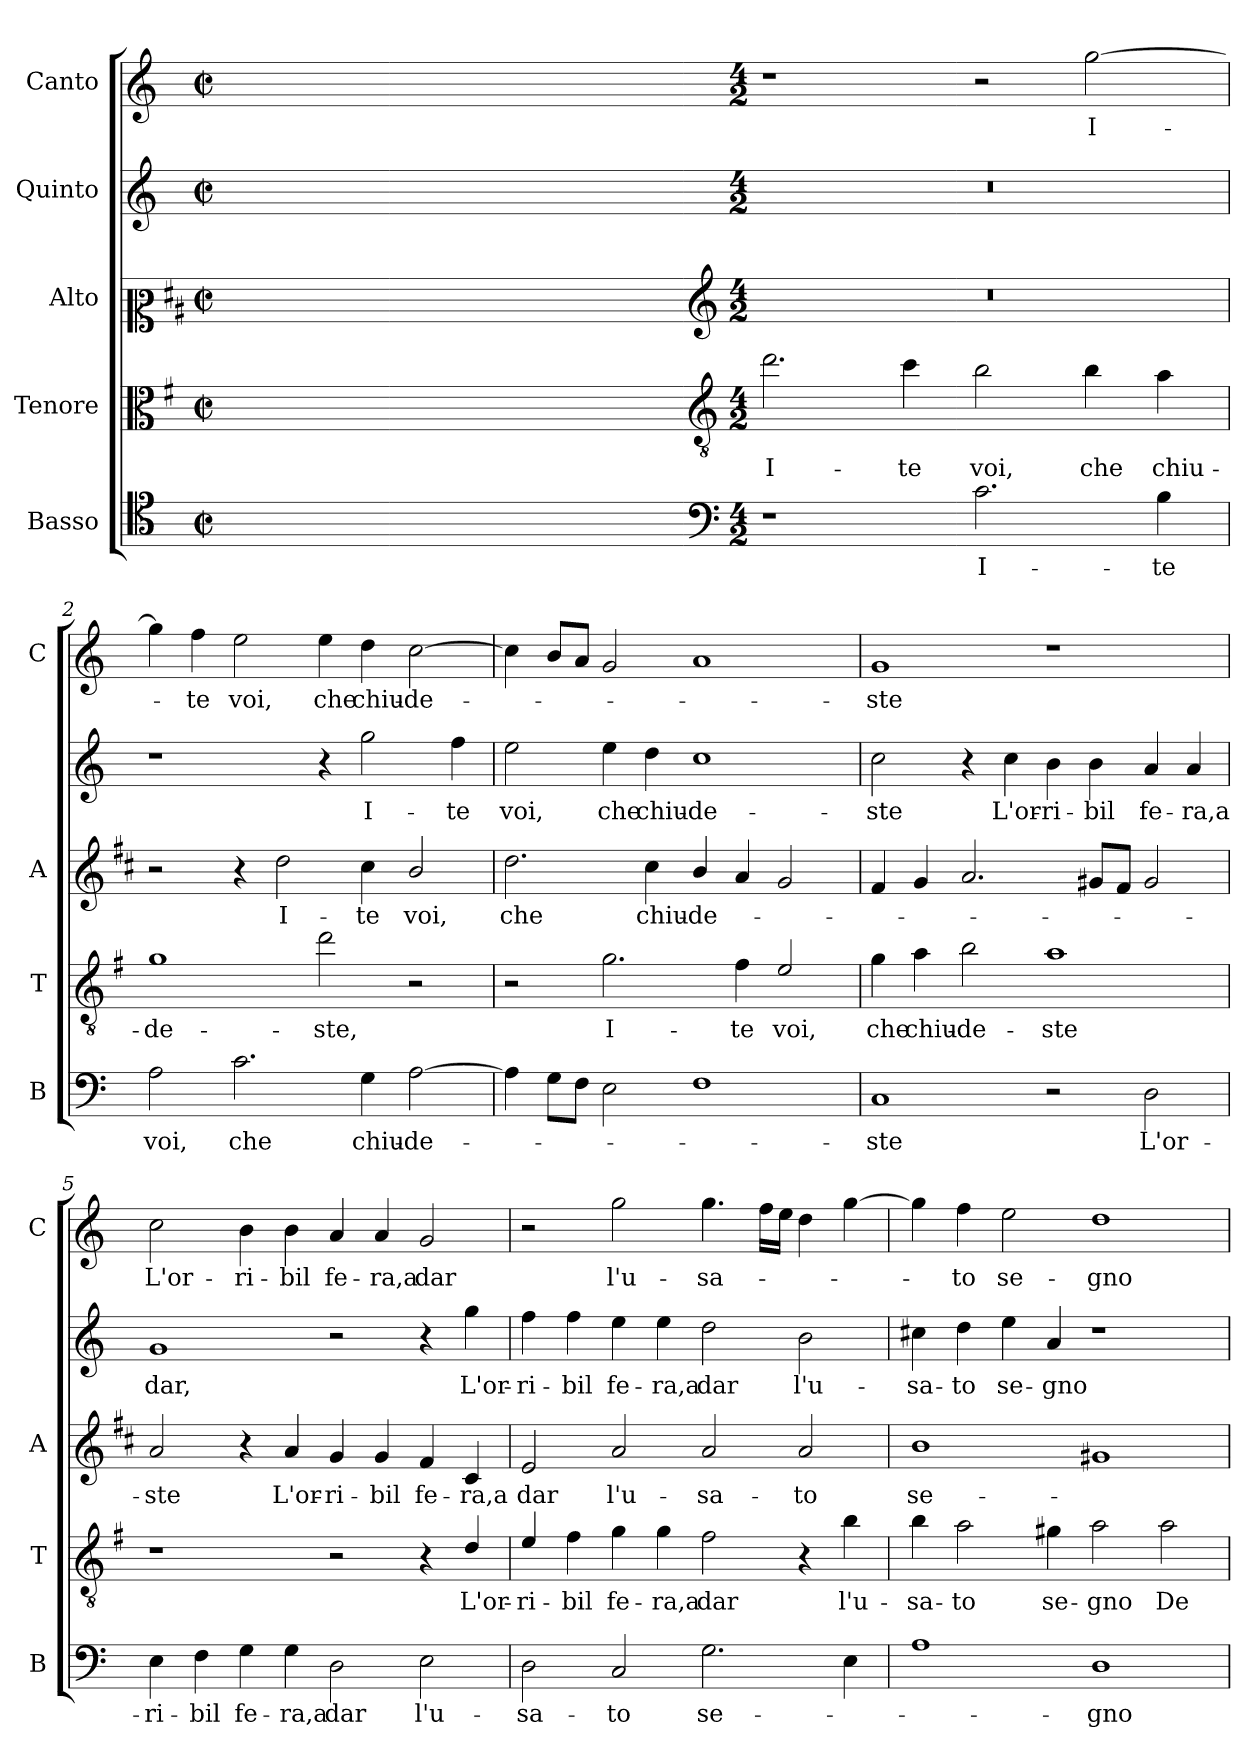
**kern	**text	**kern	**text	**kern	**text	**kern	**text	**kern	**text
*part5	*part5	*part4	*part4	*part3	*part3	*part2	*part2	*part1	*part1
*staff5	*staff5	*staff4	*staff4	*staff3	*staff3	*staff2	*staff2	*staff1	*staff1
*I"Basso	*	*I"Tenore	*	*I"Alto	*	*I"Quinto	*	*I"Canto	*
*I'B	*	*I'T	*	*I'A	*	*	*	*I'C	*
*clefC4	*	*clefC3	*	*clefC2	*	*clefG2	*	*clefG2	*
*	*	*ITrd4c7	*	*ITrd1c2	*	*	*	*	*
*k[]	*	*k[]	*	*k[]	*	*k[]	*	*k[]	*
*C:	*	*C:	*	*C:	*	*C:	*	*C:	*
*M2/2	*	*M2/2	*	*M2/2	*	*M2/2	*	*M2/2	*
*met(c|)	*	*met(c|)	*	*met(c|)	*	*met(c|)	*	*met(c|)	*
=	=	=	=	=	=	=	=	=	=
1ryy	.	1ryy	.	1ryy	.	1ryy	.	1ryy	.
=1X-	=1X-	=1X-	=1X-	=1X-	=1X-	=1X-	=1X-	=1X-	=1X-
4ryy	.	4ryy	.	4ryy	.	4ryy	.	4ryy	.
4ryy	.	4ryy	.	4ryy	.	4ryy	.	4ryy	.
4ryy	.	4ryy	.	4ryy	.	4ryy	.	4ryy	.
4ryy	.	4ryy	.	4ryy	.	4ryy	.	4ryy	.
=1-	=1-	=1-	=1-	=1-	=1-	=1-	=1-	=1-	=1-
*clefF4	*	*clefGv2	*	*clefG2	*	*	*	*	*
*M4/2	*	*M4/2	*	*M4/2	*	*M4/2	*	*M4/2	*
!	!	!	!LO:LY:b	!	!	!	!	!	!
1r	.	2.g\	I-	0r	.	0r	.	1r	.
!	!	!	!LO:LY:b	!	!	!	!	!	!
.	.	4f\	-te	.	.	.	.	.	.
!	!LO:LY:b	!	!LO:LY:b	!	!	!	!	!	!
2.c\	I-	2e\	voi,	.	.	.	.	2r	.
!	!	!	!LO:LY:b	!	!	!	!	!	!LO:LY:b
.	.	4e\	che	.	.	.	.	[2gg\	I-
!	!LO:LY:b	!	!LO:LY:b	!	!	!	!	!	!
4B\	-te	4d\	chiu-	.	.	.	.	.	.
=2	=2	=2	=2	=2	=2	=2	=2	=2	=2
!	!LO:LY:b	!	!LO:LY:b	!	!	!	!	!	!
2A\	voi,	1c	-de-	2r	.	1r	.	4gg\]	.
!	!	!	!	!	!	!	!	!	!LO:LY:b
.	.	.	.	.	.	.	.	4ff\	-te
!	!LO:LY:b	!	!	!	!	!	!	!	!LO:LY:b
2.c\	che	.	.	4r	.	.	.	2ee\	voi,
!	!	!	!	!	!LO:LY:b	!	!	!	!
.	.	.	.	2cc\	I-	.	.	.	.
!	!	!	!LO:LY:b	!	!	!	!	!	!LO:LY:b
.	.	2g\	-ste,	.	.	4r	.	4ee\	che
!	!LO:LY:b	!	!	!	!LO:LY:b	!	!LO:LY:b	!	!LO:LY:b
4G\	chiu-	.	.	4b\	-te	2gg\	I-	4dd\	chiu-
!	!LO:LY:b	!	!	!	!LO:LY:b	!	!	!	!LO:LY:b
[2A\	-de-	2r	.	2a/	voi,	.	.	[2cc\	-de-
!	!	!	!	!	!	!	!LO:LY:b	!	!
.	.	.	.	.	.	4ff\	-te	.	.
=3	=3	=3	=3	=3	=3	=3	=3	=3	=3
!	!	!	!	!	!LO:LY:b	!	!LO:LY:b	!	!
4A\]	.	2r	.	2.cc\	che	2ee\	voi,	4cc\]	.
8G\L	.	.	.	.	.	.	.	8b/L	.
8F\J	.	.	.	.	.	.	.	8a/J	.
!	!	!	!LO:LY:b	!	!	!	!LO:LY:b	!	!
2E\	.	2.c\	I-	.	.	4ee\	che	2g/	.
!	!	!	!	!	!LO:LY:b	!	!LO:LY:b	!	!
.	.	.	.	4b\	chiu-	4dd\	chiu-	.	.
!	!	!	!	!	!LO:LY:b	!	!LO:LY:b	!	!
1F	.	.	.	4a/	-de-	1cc	-de-	1a	.
!	!	!	!LO:LY:b	!	!	!	!	!	!
.	.	4B\	-te	4g/	.	.	.	.	.
!	!	!	!LO:LY:b	!	!	!	!	!	!
.	.	2A/	voi,	2f/	.	.	.	.	.
!!LO:LB:g=z
=4	=4	=4	=4	=4	=4	=4	=4	=4	=4
!	!LO:LY:b	!	!LO:LY:b	!	!	!	!LO:LY:b	!	!LO:LY:b
1C	-ste	4c\	che	4e/	.	2cc\	-ste	1g	-ste
!	!	!	!LO:LY:b	!	!	!	!	!	!
.	.	4d\	chiu-	4f/	.	.	.	.	.
!	!	!	!LO:LY:b	!	!	!	!	!	!
.	.	2e\	-de-	2.g/	.	4r	.	.	.
!	!	!	!	!	!	!	!LO:LY:b	!	!
.	.	.	.	.	.	4cc\	L'or-	.	.
!	!	!	!LO:LY:b	!	!	!	!LO:LY:b	!	!
2r	.	1d	-ste	.	.	4b\	-ri-	1r	.
!	!	!	!	!	!	!	!LO:LY:b	!	!
.	.	.	.	8f#X/L	.	4b\	-bil	.	.
.	.	.	.	8e/J	.	.	.	.	.
!	!LO:LY:b	!	!	!	!	!	!LO:LY:b	!	!
2D\	L'or-	.	.	2f#/	.	4a/	fe-	.	.
!	!	!	!	!	!	!	!LO:LY:b	!	!
.	.	.	.	.	.	4a/	-ra,a	.	.
=5	=5	=5	=5	=5	=5	=5	=5	=5	=5
!	!LO:LY:b	!	!	!	!LO:LY:b	!	!LO:LY:b	!	!LO:LY:b
4E\	-ri-	1r	.	2g/	-ste	1g	dar,	2cc\	L'or-
!	!LO:LY:b	!	!	!	!	!	!	!	!
4F\	-bil	.	.	.	.	.	.	.	.
!	!LO:LY:b	!	!	!	!	!	!	!	!LO:LY:b
4G\	fe-	.	.	4r	.	.	.	4b\	-ri-
!	!LO:LY:b	!	!	!	!LO:LY:b	!	!	!	!LO:LY:b
4G\	-ra,a	.	.	4g/	L'or-	.	.	4b\	-bil
!	!LO:LY:b	!	!	!	!LO:LY:b	!	!	!	!LO:LY:b
2D\	dar	2r	.	4f/	-ri-	2r	.	4a/	fe-
!	!	!	!	!	!LO:LY:b	!	!	!	!LO:LY:b
.	.	.	.	4f/	-bil	.	.	4a/	-ra,a
!	!LO:LY:b	!	!	!	!LO:LY:b	!	!	!	!LO:LY:b
2E\	l'u-	4r	.	4e/	fe-	4r	.	2g/	dar
!	!	!	!LO:LY:b	!	!LO:LY:b	!	!LO:LY:b	!	!
.	.	4G/	L'or-	4B/	-ra,a	4gg\	L'or-	.	.
=6	=6	=6	=6	=6	=6	=6	=6	=6	=6
!	!LO:LY:b	!	!LO:LY:b	!	!LO:LY:b	!	!LO:LY:b	!	!
2D\	-sa-	4A/	-ri-	2d/	dar	4ff\	-ri-	2r	.
!	!	!	!LO:LY:b	!	!	!	!LO:LY:b	!	!
.	.	4B\	-bil	.	.	4ff\	-bil	.	.
!	!LO:LY:b	!	!LO:LY:b	!	!LO:LY:b	!	!LO:LY:b	!	!LO:LY:b
2C/	-to	4c\	fe-	2g/	l'u-	4ee\	fe-	2gg\	l'u-
!	!	!	!LO:LY:b	!	!	!	!LO:LY:b	!	!
.	.	4c\	-ra,a	.	.	4ee\	-ra,a	.	.
!	!LO:LY:b	!	!LO:LY:b	!	!LO:LY:b	!	!LO:LY:b	!	!LO:LY:b
2.G\	se-	2B\	dar	2g/	-sa-	2dd\	dar	4.gg\	-sa-
.	.	.	.	.	.	.	.	16ff\LL	.
.	.	.	.	.	.	.	.	16ee\JJ	.
!	!	!	!	!	!LO:LY:b	!	!LO:LY:b	!	!
.	.	4r	.	2g/	-to	2b\	l'u-	4dd\	.
!	!	!	!LO:LY:b	!	!	!	!	!	!
4E\	.	4e\	l'u-	.	.	.	.	[4gg\	.
!!LO:PB:g=z
=7	=7	=7	=7	=7	=7	=7	=7	=7	=7
!	!	!	!LO:LY:b	!	!LO:LY:b	!	!LO:LY:b	!	!
1A	.	4e\	-sa-	1a	se-	4cc#X\	-sa-	4gg\]	.
!	!	!	!LO:LY:b	!	!	!	!LO:LY:b	!	!LO:LY:b
.	.	2d\	-to	.	.	4dd\	-to	4ff\	-to
!	!	!	!	!	!	!	!LO:LY:b	!	!LO:LY:b
.	.	.	.	.	.	4ee\	se-	2ee\	se-
!	!	!	!LO:LY:b	!	!	!	!LO:LY:b	!	!
.	.	4c#X\	se-	.	.	4a/	-gno	.	.
!	!LO:LY:b	!	!LO:LY:b	!	!	!	!	!	!LO:LY:b
1D	-gno	2d\	-gno	1f#X	.	1r	.	1dd	-gno
!	!	!	!LO:LY:b	!	!	!	!	!	!
.	.	2d\	De	.	.	.	.	.	.
=	=	=	=	=	=	=	=	=	=
*-	*-	*-	*-	*-	*-	*-	*-	*-	*-
